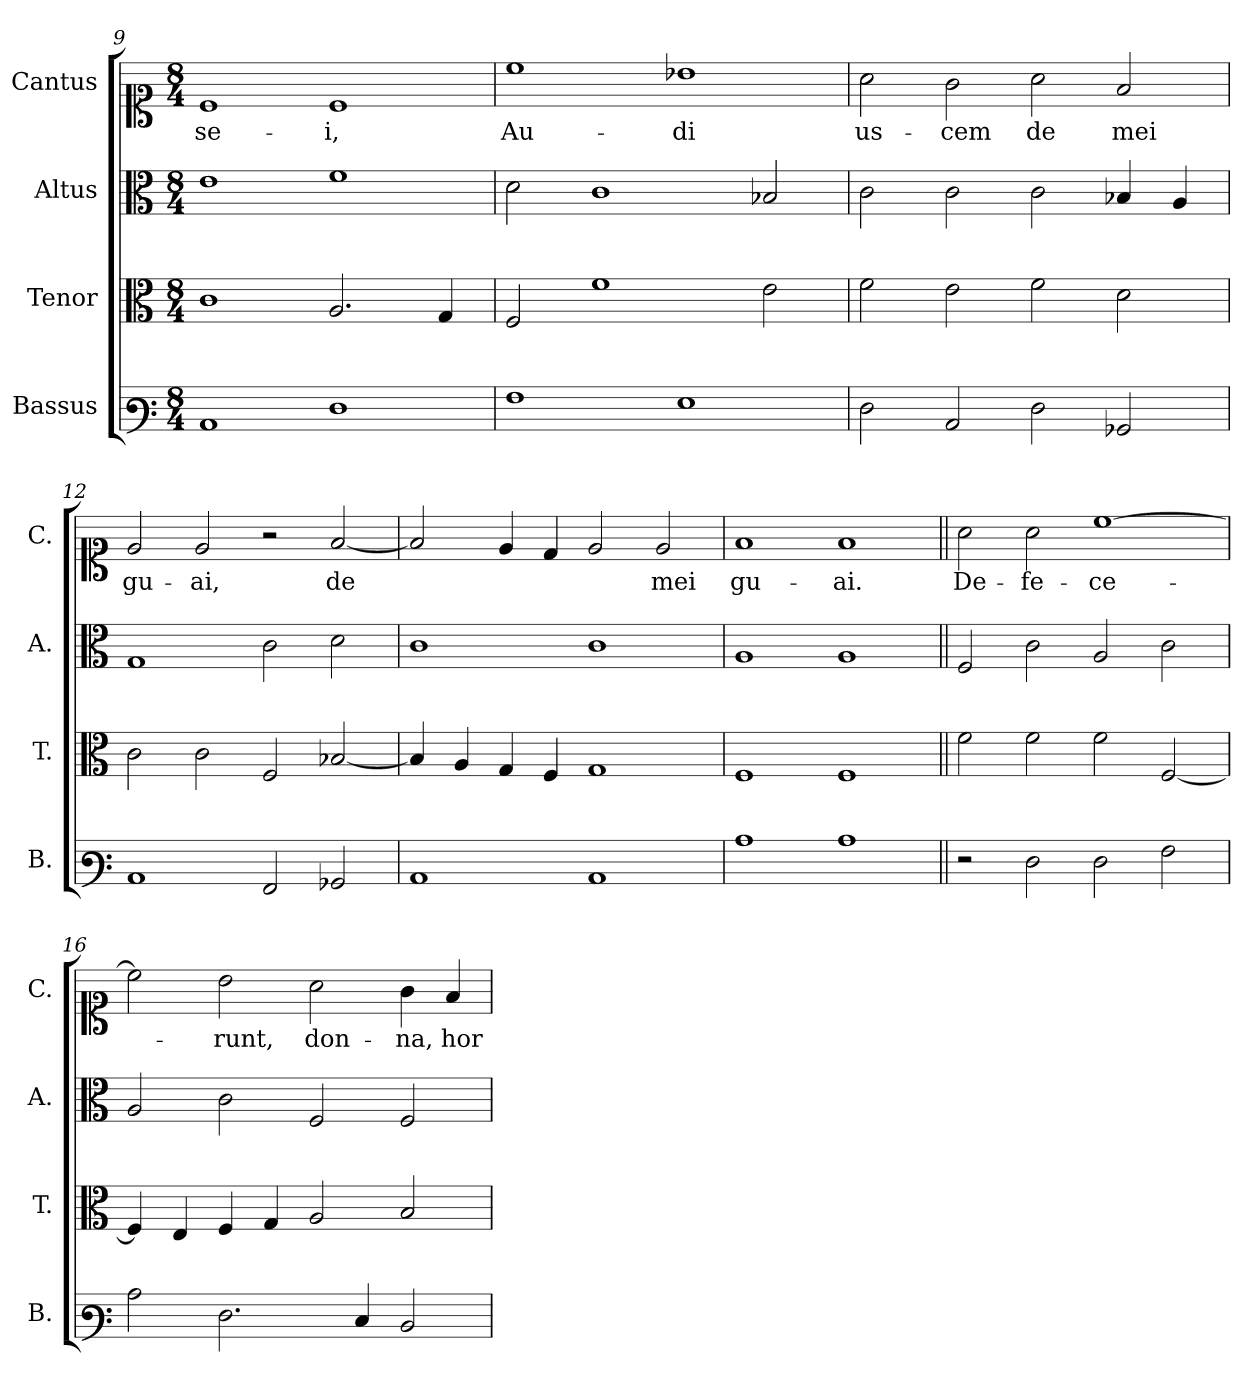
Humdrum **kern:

**kern	**kern	**kern	**kern	**text
*part4	*part3	*part2	*part1	*part1
*staff4	*staff3	*staff2	*staff1	*staff1
*I"Bassus	*I"Tenor	*I"Altus	*I"Cantus	*
*I'B.	*I'T.	*I'A.	*I'C.	*
*clefF3	*clefC3	*clefC3	*clefC1	*
*k[]	*k[]	*k[]	*k[]	*
*M8/4	*M8/4	*M8/4	*M8/4	*
=9	=9	=9	=9	=9
!	!	!	!	!LO:LY:b
1C	1c	1e	1c	se-
!	!	!	!	!LO:LY:b
1F	2.A/	1f	1c	-i,
.	4G/	.	.	.
=10	=10	=10	=10	=10
!	!	!	!	!LO:LY:b
1A	2F/	2d\	1cc	Au-
.	1f	1c	.	.
!	!	!	!	!LO:LY:b
1G	.	.	1b-X	-di
.	2e\	2B-X/	.	.
=11	=11	=11	=11	=11
!	!	!	!	!LO:LY:b
2F\	2f\	2c\	2a\	us-
!	!	!	!	!LO:LY:b
2C/	2e\	2c\	2g\	-cem
!	!	!	!	!LO:LY:b
2F\	2f\	2c\	2a\	de
!	!	!	!	!LO:LY:b
2BB-X/	2d\	4B-X/	2f/	mei
.	.	4A/	.	.
!!LO:LB:g=z
=12	=12	=12	=12	=12
!	!	!	!	!LO:LY:b
1C	2c\	1G	2e/	gu-
!	!	!	!	!LO:LY:b
.	2c\	.	2e/	-ai,
2AA/	2F/	2c\	2r	.
!	!	!	!	!LO:LY:b
2BB-X/	[2B-X/	2d\	[2f/	-de
=13	=13	=13	=13	=13
1C	4B-/]	1c	2f/]	.
.	4A/	.	.	.
.	4G/	.	4e/	.
.	4F/	.	4d/	.
1C	1G	1c	2e/	.
!	!	!	!	!LO:LY:b
.	.	.	2e/	mei
=14	=14	=14	=14	=14
!	!	!	!	!LO:LY:b
1c	1F	1A	1f	gu-
!	!	!	!	!LO:LY:b
1c	1F	1A	1f	-ai.
=15||	=15||	=15||	=15||	=15||
!	!	!	!	!LO:LY:b
2r	2f\	2F/	2a\	De-
!	!	!	!	!LO:LY:b
2F\	2f\	2c\	2a\	-fe-
!	!	!	!	!LO:LY:b
2F\	2f\	2A/	[1cc	-ce-
2A\	[2F/	2c\	.	.
=16	=16	=16	=16	=16
2c\	4F/]	2A/	2cc\]	.
.	4E/	.	.	.
!	!	!	!	!LO:LY:b
2.F\	4F/	2c\	2b\	-runt,
.	4G/	.	.	.
!	!	!	!	!LO:LY:b
.	2A/	2F/	2a\	don-
4E/	.	.	.	.
!	!	!	!	!LO:LY:b
2D/	2B/	2F/	4g\	-na,
!	!	!	!	!LO:LY:b
.	.	.	4f/	hor
=	=	=	=	=
*-	*-	*-	*-	*-
